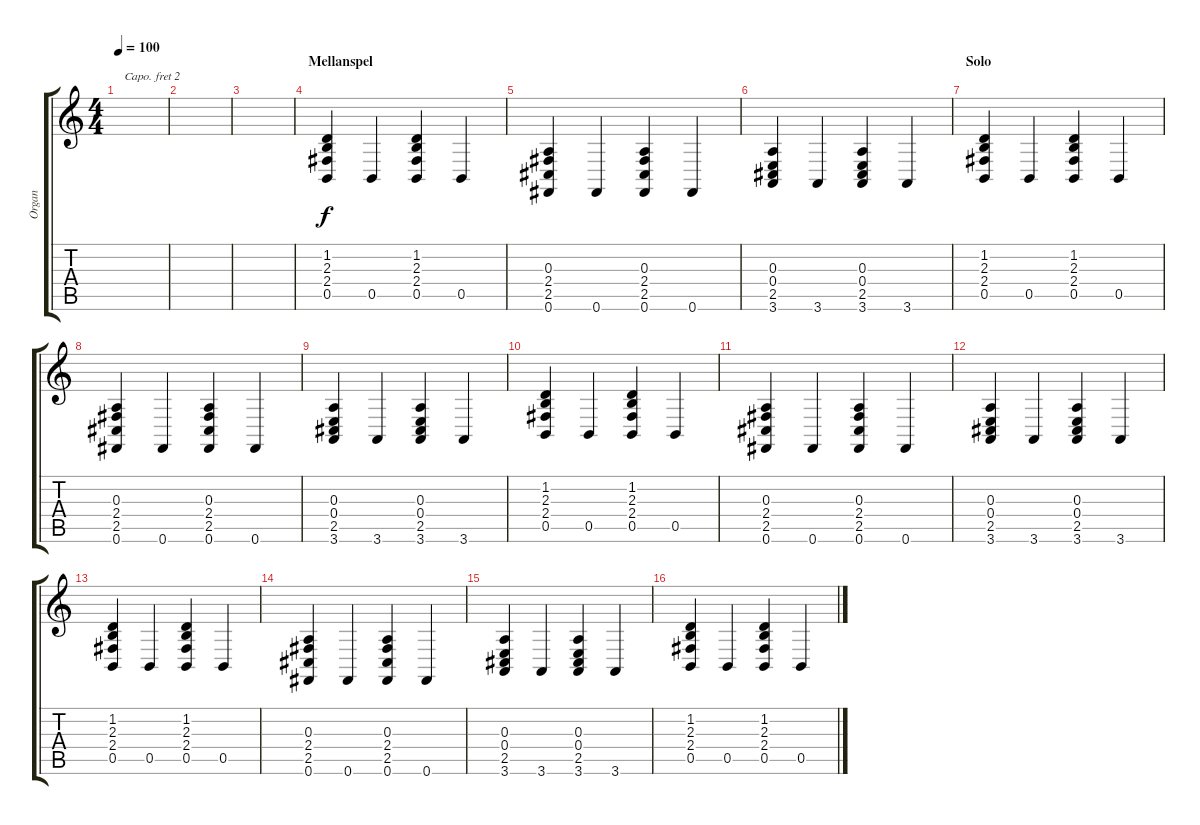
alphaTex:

\track ("Organ" "Organ") {instrument drawbarorgan}
\staff {score tabs}
\capo 2
\tuning (E4 B3 G3 D3 A2 E2) {hide}
\ts (4 4)
\tempo 100
\clef g2
\ks c
|
|
|
\section ("" "Mellanspel")
(1.2 2.3 2.4 0.5).4 0.5.4 (1.2 2.3 2.4 0.5).4 0.5.4 |
(0.3 2.4 2.5 0.6).4 0.6.4 (0.3 2.4 2.5 0.6).4 0.6.4 |
(0.3 0.4 2.5 3.6).4 3.6.4 (0.3 0.4 2.5 3.6).4 3.6.4 |
\section ("" "Solo")
(1.2 2.3 2.4 0.5).4 0.5.4 (1.2 2.3 2.4 0.5).4 0.5.4 |
(0.3 2.4 2.5 0.6).4 0.6.4 (0.3 2.4 2.5 0.6).4 0.6.4 |
(0.3 0.4 2.5 3.6).4 3.6.4 (0.3 0.4 2.5 3.6).4 3.6.4 |
(1.2 2.3 2.4 0.5).4 0.5.4 (1.2 2.3 2.4 0.5).4 0.5.4 |
(0.3 2.4 2.5 0.6).4 0.6.4 (0.3 2.4 2.5 0.6).4 0.6.4 |
(0.3 0.4 2.5 3.6).4 3.6.4 (0.3 0.4 2.5 3.6).4 3.6.4 |
(1.2 2.3 2.4 0.5).4 0.5.4 (1.2 2.3 2.4 0.5).4 0.5.4 |
(0.3 2.4 2.5 0.6).4 0.6.4 (0.3 2.4 2.5 0.6).4 0.6.4 |
(0.3 0.4 2.5 3.6).4 3.6.4 (0.3 0.4 2.5 3.6).4 3.6.4 |
(1.2 2.3 2.4 0.5).4 0.5.4 (1.2 2.3 2.4 0.5).4 0.5.4
